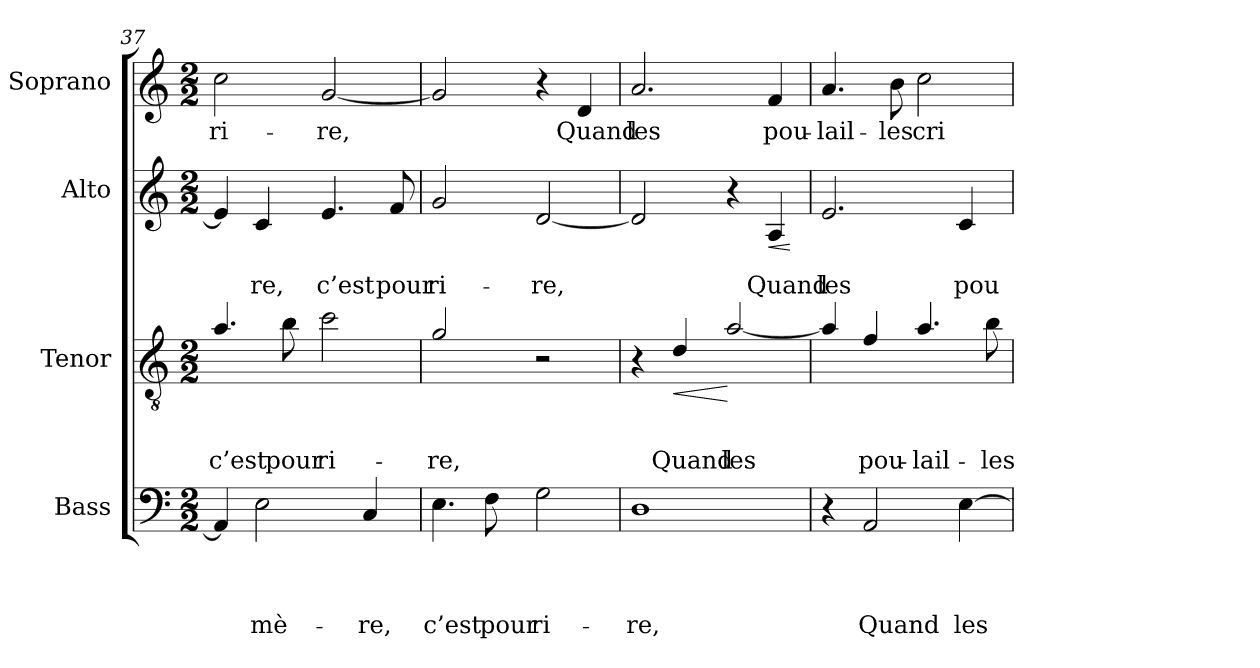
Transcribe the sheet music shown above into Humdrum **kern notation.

**kern	**text	**text	**text	**text	**kern	**text	**text	**text	**dynam	**kern	**text	**text	**dynam	**kern	**text
*part4	*part4	*part4	*part4	*part4	*part3	*part3	*part3	*part3	*part3	*part2	*part2	*part2	*part2	*part1	*part1
*staff4	*staff4	*staff4	*staff4	*staff4	*staff3	*staff3	*staff3	*staff3	*staff3	*staff2	*staff2	*staff2	*staff2	*staff1	*staff1
*I"Bass	*	*	*	*	*I"Tenor	*	*	*	*	*I"Alto	*	*	*	*I"Soprano	*
*I'B	*	*	*	*	*I'T	*	*	*	*	*I'A	*	*	*	*I'S	*
*clefF4	*	*	*	*	*clefGv2	*	*	*	*	*clefG2	*	*	*	*clefG2	*
*	*	*	*	*	*ITrd7c12	*	*	*	*	*	*	*	*	*	*
*k[]	*	*	*	*	*k[]	*	*	*	*	*k[]	*	*	*	*k[]	*
*C:	*	*	*	*	*C:	*	*	*	*	*C:	*	*	*	*C:	*
*M2/2	*	*	*	*	*M2/2	*	*	*	*	*M2/2	*	*	*	*M2/2	*
=37	=37	=37	=37	=37	=37	=37	=37	=37	=37	=37	=37	=37	=37	=37	=37
!	!	!	!	!	!	!	!	!LO:LY:b	!	!	!	!	!	!	!
!	!	!	!	!	!	!	!	!	!	!	!	!	!	!	!LO:LY:b
4AA/]	.	.	.	.	4.A/	.	.	c’est	.	4e/]	.	.	.	2cc\	ri-
!	!	!	!	!LO:LY:b	!	!	!	!	!	!	!	!	!	!	!
!	!	!	!	!	!	!	!	!	!	!	!	!LO:LY:b	!	!	!
2E\	.	.	.	-mè-	.	.	.	.	.	4c/	.	-re,	.	.	.
!	!	!	!	!	!	!	!	!LO:LY:b	!	!	!	!	!	!	!
.	.	.	.	.	8B\	.	.	pour	.	.	.	.	.	.	.
!	!	!	!	!	!	!	!	!LO:LY:b	!	!	!	!	!	!	!
!	!	!	!	!	!	!	!	!	!	!	!	!LO:LY:b	!	!	!
!	!	!	!	!	!	!	!	!	!	!	!	!	!	!	!LO:LY:b
.	.	.	.	.	2c\	.	.	ri-	.	4.e/	.	c’est	.	[<2g/	-re,
!	!	!	!	!LO:LY:b	!	!	!	!	!	!	!	!	!	!	!
4C/	.	.	.	-re,	.	.	.	.	.	.	.	.	.	.	.
!	!	!	!	!	!	!	!	!	!	!	!	!LO:LY:b	!	!	!
.	.	.	.	.	.	.	.	.	.	8f/	.	pour	.	.	.
=38	=38	=38	=38	=38	=38	=38	=38	=38	=38	=38	=38	=38	=38	=38	=38
!	!	!	!	!LO:LY:b	!	!	!	!	!	!	!	!	!	!	!
!	!	!	!	!	!	!	!	!LO:LY:b	!	!	!	!	!	!	!
!	!	!	!	!	!	!	!	!	!	!	!	!LO:LY:b	!	!	!
4.E\	.	.	.	c’est	2G/	.	.	-re,	.	2g/	.	ri-	.	2g/]	.
!	!	!	!	!LO:LY:b	!	!	!	!	!	!	!	!	!	!	!
8F\	.	.	.	pour	.	.	.	.	.	.	.	.	.	.	.
!	!	!	!	!LO:LY:b	!	!	!	!	!	!	!	!	!	!	!
!	!	!	!	!	!	!	!	!	!	!	!	!LO:LY:b	!	!	!
2G\	.	.	.	ri-	2r	.	.	.	.	[<2d/	.	-re,	.	4r	.
!	!	!	!	!	!	!	!	!	!	!	!	!	!	!	!LO:LY:b
.	.	.	.	.	.	.	.	.	.	.	.	.	.	4d/	Quand
=39	=39	=39	=39	=39	=39	=39	=39	=39	=39	=39	=39	=39	=39	=39	=39
!	!	!	!	!LO:LY:b	!	!	!	!	!	!	!	!	!	!	!
!	!	!	!	!	!	!	!	!	!	!	!	!	!	!	!LO:LY:b
1D	.	.	.	-re,	4r	.	.	.	.	2d/]	.	.	.	2.a/	les
!	!	!	!	!	!	!	!	!LO:LY:b	!LO:HP:b	!	!	!	!	!	!
.	.	.	.	.	4D/	.	.	Quand	<	.	.	.	.	.	.
!	!	!	!	!	!	!	!	!LO:LY:b	!	!	!	!	!	!	!
.	.	.	.	.	[<2A/	.	.	les	[	4r	.	.	.	.	.
!	!	!	!	!	!	!	!	!	!	!	!	!LO:LY:b	!LO:HP:b	!	!
!	!	!	!	!	!	!	!	!	!	!	!	!	!	!	!LO:LY:b
.	.	.	.	.	.	.	.	.	.	4A/	.	Quand	<	4f/	pou-
.	.	.	.	.	.	.	.	.	.	.	.	.	[	.	.
!!LO:LB:g=z
=40	=40	=40	=40	=40	=40	=40	=40	=40	=40	=40	=40	=40	=40	=40	=40
!	!	!	!	!	!	!	!	!	!	!	!	!LO:LY:b	!	!	!
!	!	!	!	!	!	!	!	!	!	!	!	!	!	!	!LO:LY:b
4r	.	.	.	.	4A/]	.	.	.	.	2.e/	.	les	.	4.a/	-lail-
!	!	!	!	!LO:LY:b	!	!	!	!	!	!	!	!	!	!	!
!	!	!	!	!	!	!	!	!LO:LY:b	!	!	!	!	!	!	!
2AA/	.	.	.	Quand	4F/	.	.	pou-	.	.	.	.	.	.	.
!	!	!	!	!	!	!	!	!	!	!	!	!	!	!	!LO:LY:b
.	.	.	.	.	.	.	.	.	.	.	.	.	.	8b\	-les
!	!	!	!	!	!	!	!	!LO:LY:b	!	!	!	!	!	!	!
!	!	!	!	!	!	!	!	!	!	!	!	!	!	!	!LO:LY:b
.	.	.	.	.	4.A/	.	.	-lail-	.	.	.	.	.	2cc\	cri-
!	!	!	!	!LO:LY:b	!	!	!	!	!	!	!	!	!	!	!
!	!	!	!	!	!	!	!	!	!	!	!	!LO:LY:b	!	!	!
[>4E\	.	.	.	les	.	.	.	.	.	4c/	.	pou-	.	.	.
!	!	!	!	!	!	!	!	!LO:LY:b	!	!	!	!	!	!	!
.	.	.	.	.	8B\	.	.	-les	.	.	.	.	.	.	.
=	=	=	=	=	=	=	=	=	=	=	=	=	=	=	=
*-	*-	*-	*-	*-	*-	*-	*-	*-	*-	*-	*-	*-	*-	*-	*-
